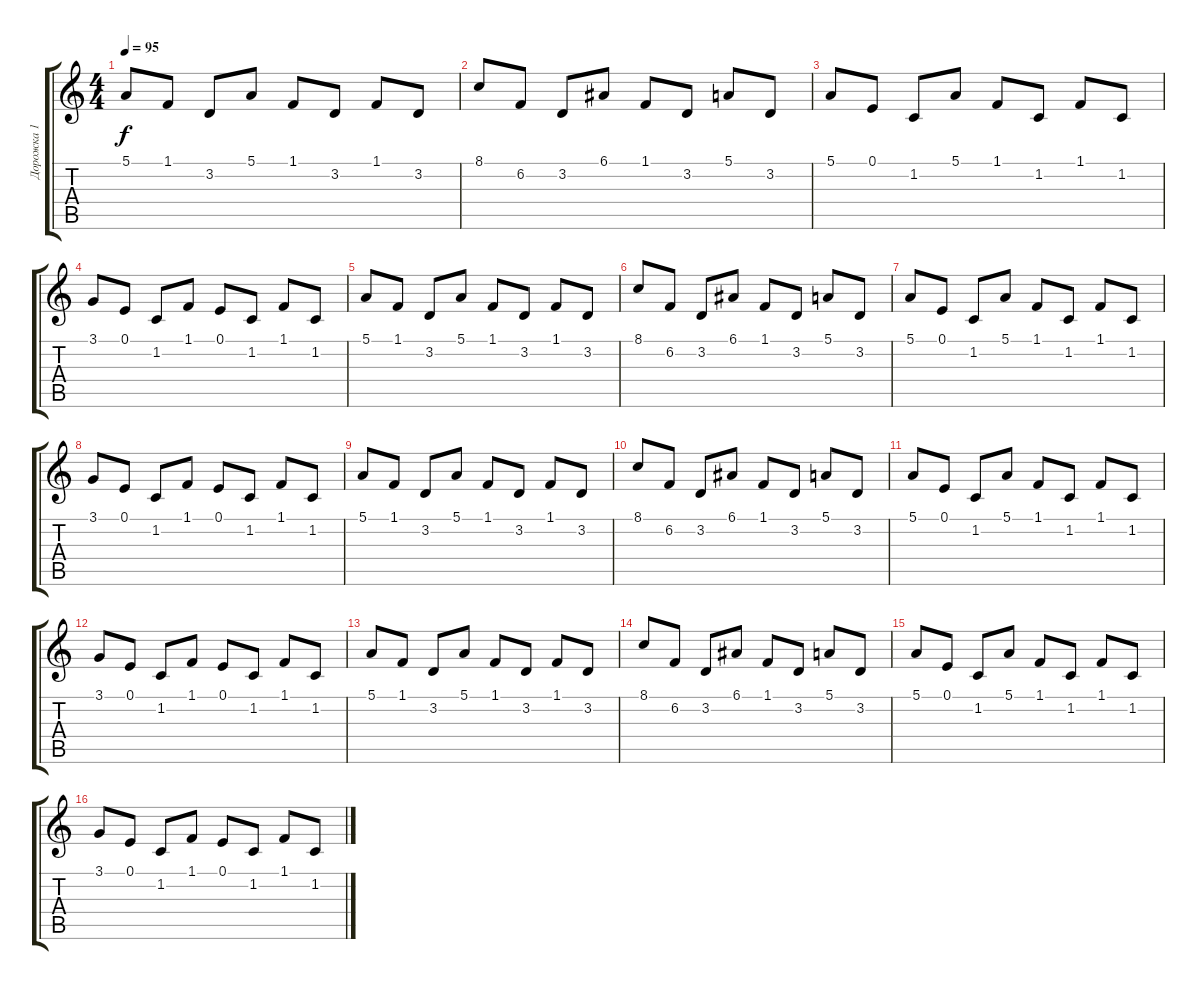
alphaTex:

\track ("Дорожка 1" "Дорожка 1") {instrument brightacousticpiano}
\staff {score tabs}
\tuning (E4 B3 G3 D3 A2 E2) {hide}
\ts (4 4)
\tempo 95
\clef g2
\ks c
5.1.8{dy f} 1.1.8 3.2.8 5.1.8 1.1.8 3.2.8 1.1.8 3.2.8 |
8.1.8 6.2.8 3.2.8 6.1.8 1.1.8 3.2.8 5.1.8 3.2.8 |
5.1.8 0.1.8 1.2.8 5.1.8 1.1.8 1.2.8 1.1.8 1.2.8 |
3.1.8 0.1.8 1.2.8 1.1.8 0.1.8 1.2.8 1.1.8 1.2.8 |
5.1.8 1.1.8 3.2.8 5.1.8 1.1.8 3.2.8 1.1.8 3.2.8 |
8.1.8 6.2.8 3.2.8 6.1.8 1.1.8 3.2.8 5.1.8 3.2.8 |
5.1.8 0.1.8 1.2.8 5.1.8 1.1.8 1.2.8 1.1.8 1.2.8 |
3.1.8 0.1.8 1.2.8 1.1.8 0.1.8 1.2.8 1.1.8 1.2.8 |
5.1.8 1.1.8 3.2.8 5.1.8 1.1.8 3.2.8 1.1.8 3.2.8 |
8.1.8 6.2.8 3.2.8 6.1.8 1.1.8 3.2.8 5.1.8 3.2.8 |
5.1.8 0.1.8 1.2.8 5.1.8 1.1.8 1.2.8 1.1.8 1.2.8 |
3.1.8 0.1.8 1.2.8 1.1.8 0.1.8 1.2.8 1.1.8 1.2.8 |
5.1.8 1.1.8 3.2.8 5.1.8 1.1.8 3.2.8 1.1.8 3.2.8 |
8.1.8 6.2.8 3.2.8 6.1.8 1.1.8 3.2.8 5.1.8 3.2.8 |
5.1.8 0.1.8 1.2.8 5.1.8 1.1.8 1.2.8 1.1.8 1.2.8 |
3.1.8 0.1.8 1.2.8 1.1.8 0.1.8 1.2.8 1.1.8 1.2.8
